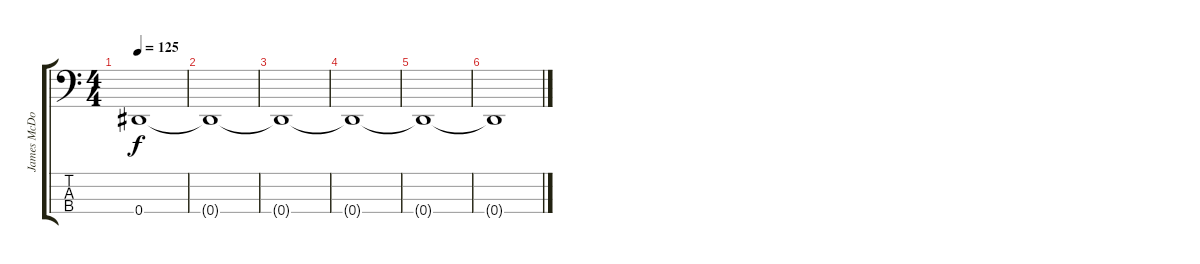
\track ("James McDonough" "James McDo") {instrument electricbassfinger}
\staff {score tabs}
\tuning (Gb2 Db2 Ab1 Eb1) {hide}
\ts (4 4)
\tempo 125
\clef f4
\ks c
0.4{t}.1{dy f} |
0.4{t}.1 |
0.4{t}.1 |
0.4{t}.1 |
0.4{t}.1 |
0.4{t}.1
